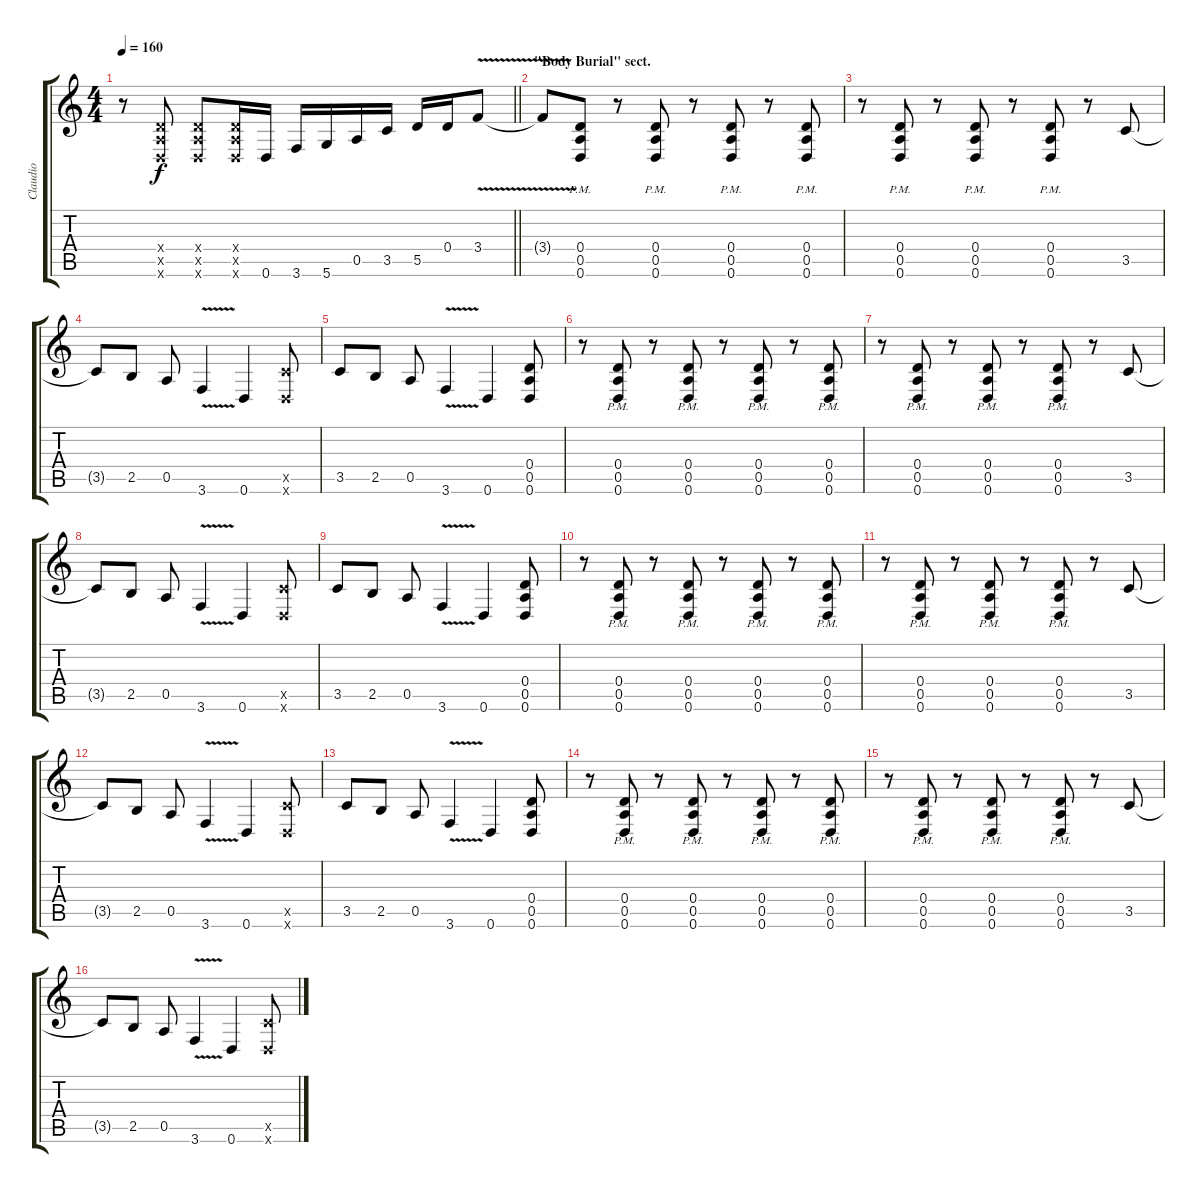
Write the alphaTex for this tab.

\track ("Claudio" "Claudio") {instrument distortionguitar}
\staff {score tabs}
\tuning (E4 B3 G3 D3 A2 D2) {hide}
\ts (4 4)
\tempo 160
\clef g2
\barLineRight lightlight
\ks c
r.8{dy f} (0.4{x} 0.5{x} 0.6{x}).8 (0.4{x} 0.5{x} 0.6{x}).8 (0.4{x} 0.5{x} 0.6{x}).16 0.6.16 3.6.16 5.6.16 0.5.16 3.5.16 5.5.16 0.4.16 3.4{v}.8 |
\section ("" "\"Body Burial\" sect.")
3.4{t}.8 (0.4{pm} 0.5{pm} 0.6{pm}).8 r.8 (0.4{pm} 0.5{pm} 0.6{pm}).8 r.8 (0.4{pm} 0.5{pm} 0.6{pm}).8 r.8 (0.4{pm} 0.5{pm} 0.6{pm}).8 |
r.8 (0.4{pm} 0.5{pm} 0.6{pm}).8 r.8 (0.4{pm} 0.5{pm} 0.6{pm}).8 r.8 (0.4{pm} 0.5{pm} 0.6{pm}).8 r.8 3.5.8 |
3.5{t}.8 2.5.8 0.5.8 3.6{v}.4 0.6.4 (3.5{x} 0.6{x}).8 |
3.5.8 2.5.8 0.5.8 3.6{v}.4 0.6.4 (0.4 0.5 0.6).8 |
r.8 (0.4{pm} 0.5{pm} 0.6{pm}).8 r.8 (0.4{pm} 0.5{pm} 0.6{pm}).8 r.8 (0.4{pm} 0.5{pm} 0.6{pm}).8 r.8 (0.4{pm} 0.5{pm} 0.6{pm}).8 |
r.8 (0.4{pm} 0.5{pm} 0.6{pm}).8 r.8 (0.4{pm} 0.5{pm} 0.6{pm}).8 r.8 (0.4{pm} 0.5{pm} 0.6{pm}).8 r.8 3.5.8 |
3.5{t}.8 2.5.8 0.5.8 3.6{v}.4 0.6.4 (3.5{x} 0.6{x}).8 |
3.5.8 2.5.8 0.5.8 3.6{v}.4 0.6.4 (0.4 0.5 0.6).8 |
r.8 (0.4{pm} 0.5{pm} 0.6{pm}).8 r.8 (0.4{pm} 0.5{pm} 0.6{pm}).8 r.8 (0.4{pm} 0.5{pm} 0.6{pm}).8 r.8 (0.4{pm} 0.5{pm} 0.6{pm}).8 |
r.8 (0.4{pm} 0.5{pm} 0.6{pm}).8 r.8 (0.4{pm} 0.5{pm} 0.6{pm}).8 r.8 (0.4{pm} 0.5{pm} 0.6{pm}).8 r.8 3.5.8 |
3.5{t}.8 2.5.8 0.5.8 3.6{v}.4 0.6.4 (3.5{x} 0.6{x}).8 |
3.5.8 2.5.8 0.5.8 3.6{v}.4 0.6.4 (0.4 0.5 0.6).8 |
r.8 (0.4{pm} 0.5{pm} 0.6{pm}).8 r.8 (0.4{pm} 0.5{pm} 0.6{pm}).8 r.8 (0.4{pm} 0.5{pm} 0.6{pm}).8 r.8 (0.4{pm} 0.5{pm} 0.6{pm}).8 |
r.8 (0.4{pm} 0.5{pm} 0.6{pm}).8 r.8 (0.4{pm} 0.5{pm} 0.6{pm}).8 r.8 (0.4{pm} 0.5{pm} 0.6{pm}).8 r.8 3.5.8 |
3.5{t}.8 2.5.8 0.5.8 3.6{v}.4 0.6.4 (3.5{x} 0.6{x}).8
